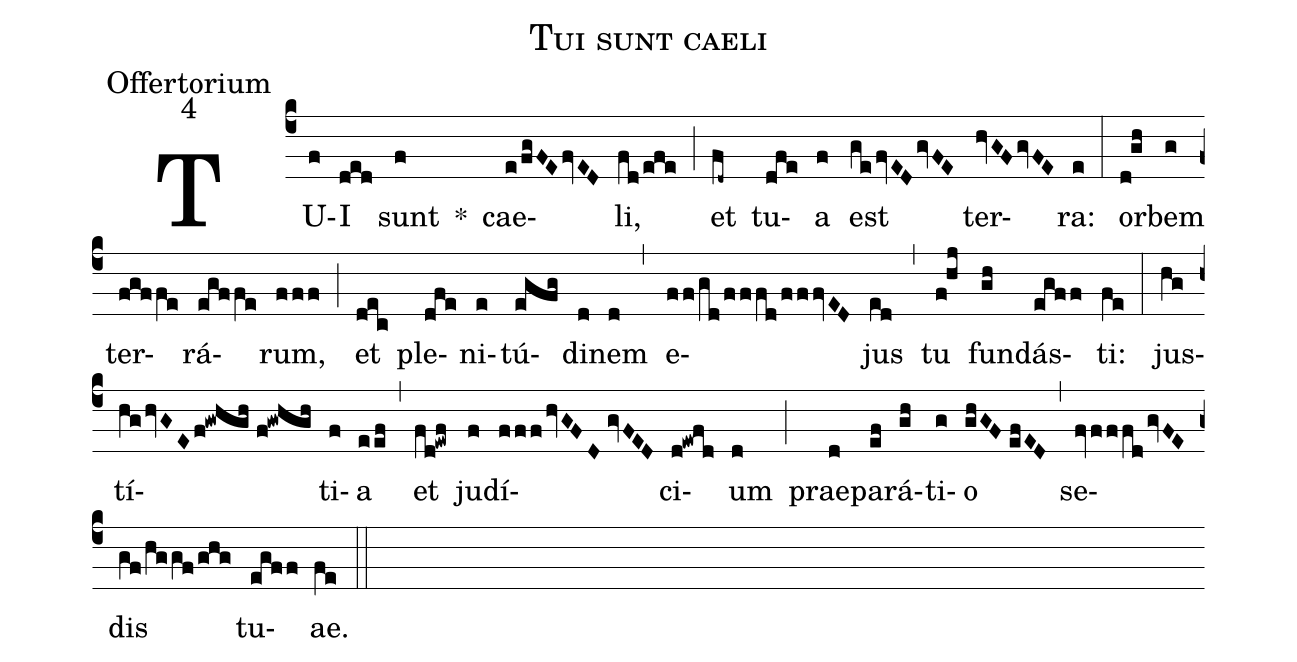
name:Tui sunt caeli;
office-part:Offertorium;
mode:4;
%%
(c4) TU(f)I(ded) sunt(f) *() cae(e/fgFEfvED)li,(fd/efe) (;) et(fd~) tu(dfe)a(f) est(gefvEDgvFE) ter(hvGFgvFE)ra:(e) (:) or(d!gh)bem(g) ter(fgffe)rá(egffe)rum,(fff) (;) et(dec) ple(dfe)ni(e)tú(egfg)di(d)nem(d) (,) e(ff/gd/fffd/fffvED)jus(ed) (,) tu(f!hj) fun(gh)dás(egff)ti:(fe) (:) jus(hg)tí(hghvGEf!gwhgh//f!gwhgh)ti(f)a(eef) (,) et(fd!ewf) ju(f)dí(fffhvGFD//gvFED)ci(d!ewfd)um(d) (;) prae(d)pa(ef)rá(gh)ti(g)o(ghGF//efED) (,) se(fvfffdgvFE)dis(gf/hggf/ghg) tu(egff)ae.(fe) (::)
